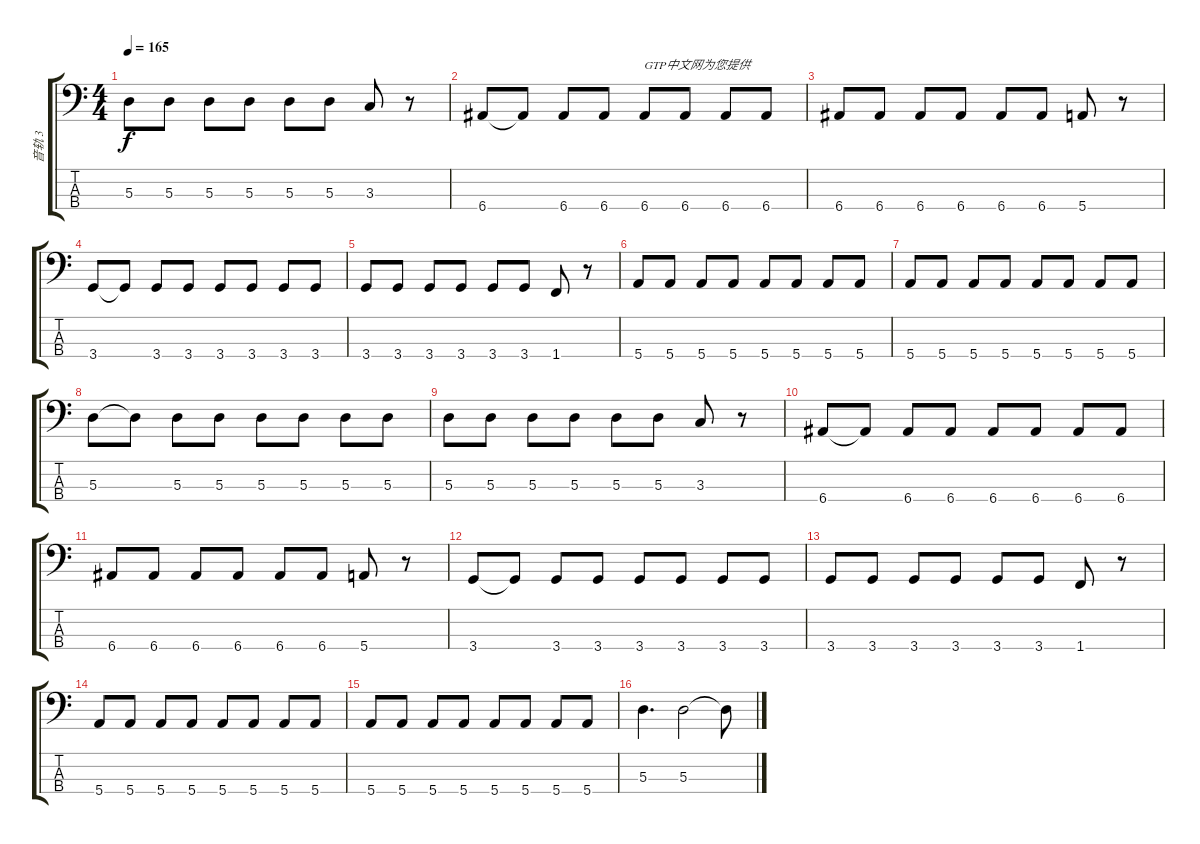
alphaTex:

\track ("音轨 3" "音轨 3") {instrument electricbassfinger}
\staff {score tabs}
\tuning (G2 D2 A1 E1) {hide}
\ts (4 4)
\tempo 165
\clef f4
\ks c
5.3.8{dy f} 5.3.8 5.3.8 5.3.8 5.3.8 5.3.8 3.3.8 r.8 |
6.4.8 6.4{t}.8 6.4.8 6.4.8 6.4.8{txt "GTP中文网为您提供"} 6.4.8 6.4.8 6.4.8 |
6.4.8 6.4.8 6.4.8 6.4.8 6.4.8 6.4.8 5.4.8 r.8 |
3.4.8 3.4{t}.8 3.4.8 3.4.8 3.4.8 3.4.8 3.4.8 3.4.8 |
3.4.8 3.4.8 3.4.8 3.4.8 3.4.8 3.4.8 1.4.8 r.8 |
5.4.8 5.4.8 5.4.8 5.4.8 5.4.8 5.4.8 5.4.8 5.4.8 |
5.4.8 5.4.8 5.4.8 5.4.8 5.4.8 5.4.8 5.4.8 5.4.8 |
5.3.8 5.3{t}.8 5.3.8 5.3.8 5.3.8 5.3.8 5.3.8 5.3.8 |
5.3.8 5.3.8 5.3.8 5.3.8 5.3.8 5.3.8 3.3.8 r.8 |
6.4.8 6.4{t}.8 6.4.8 6.4.8 6.4.8 6.4.8 6.4.8 6.4.8 |
6.4.8 6.4.8 6.4.8 6.4.8 6.4.8 6.4.8 5.4.8 r.8 |
3.4.8 3.4{t}.8 3.4.8 3.4.8 3.4.8 3.4.8 3.4.8 3.4.8 |
3.4.8 3.4.8 3.4.8 3.4.8 3.4.8 3.4.8 1.4.8 r.8 |
5.4.8 5.4.8 5.4.8 5.4.8 5.4.8 5.4.8 5.4.8 5.4.8 |
5.4.8 5.4.8 5.4.8 5.4.8 5.4.8 5.4.8 5.4.8 5.4.8 |
5.3.4{d} 5.3.2 5.3{t}.8
